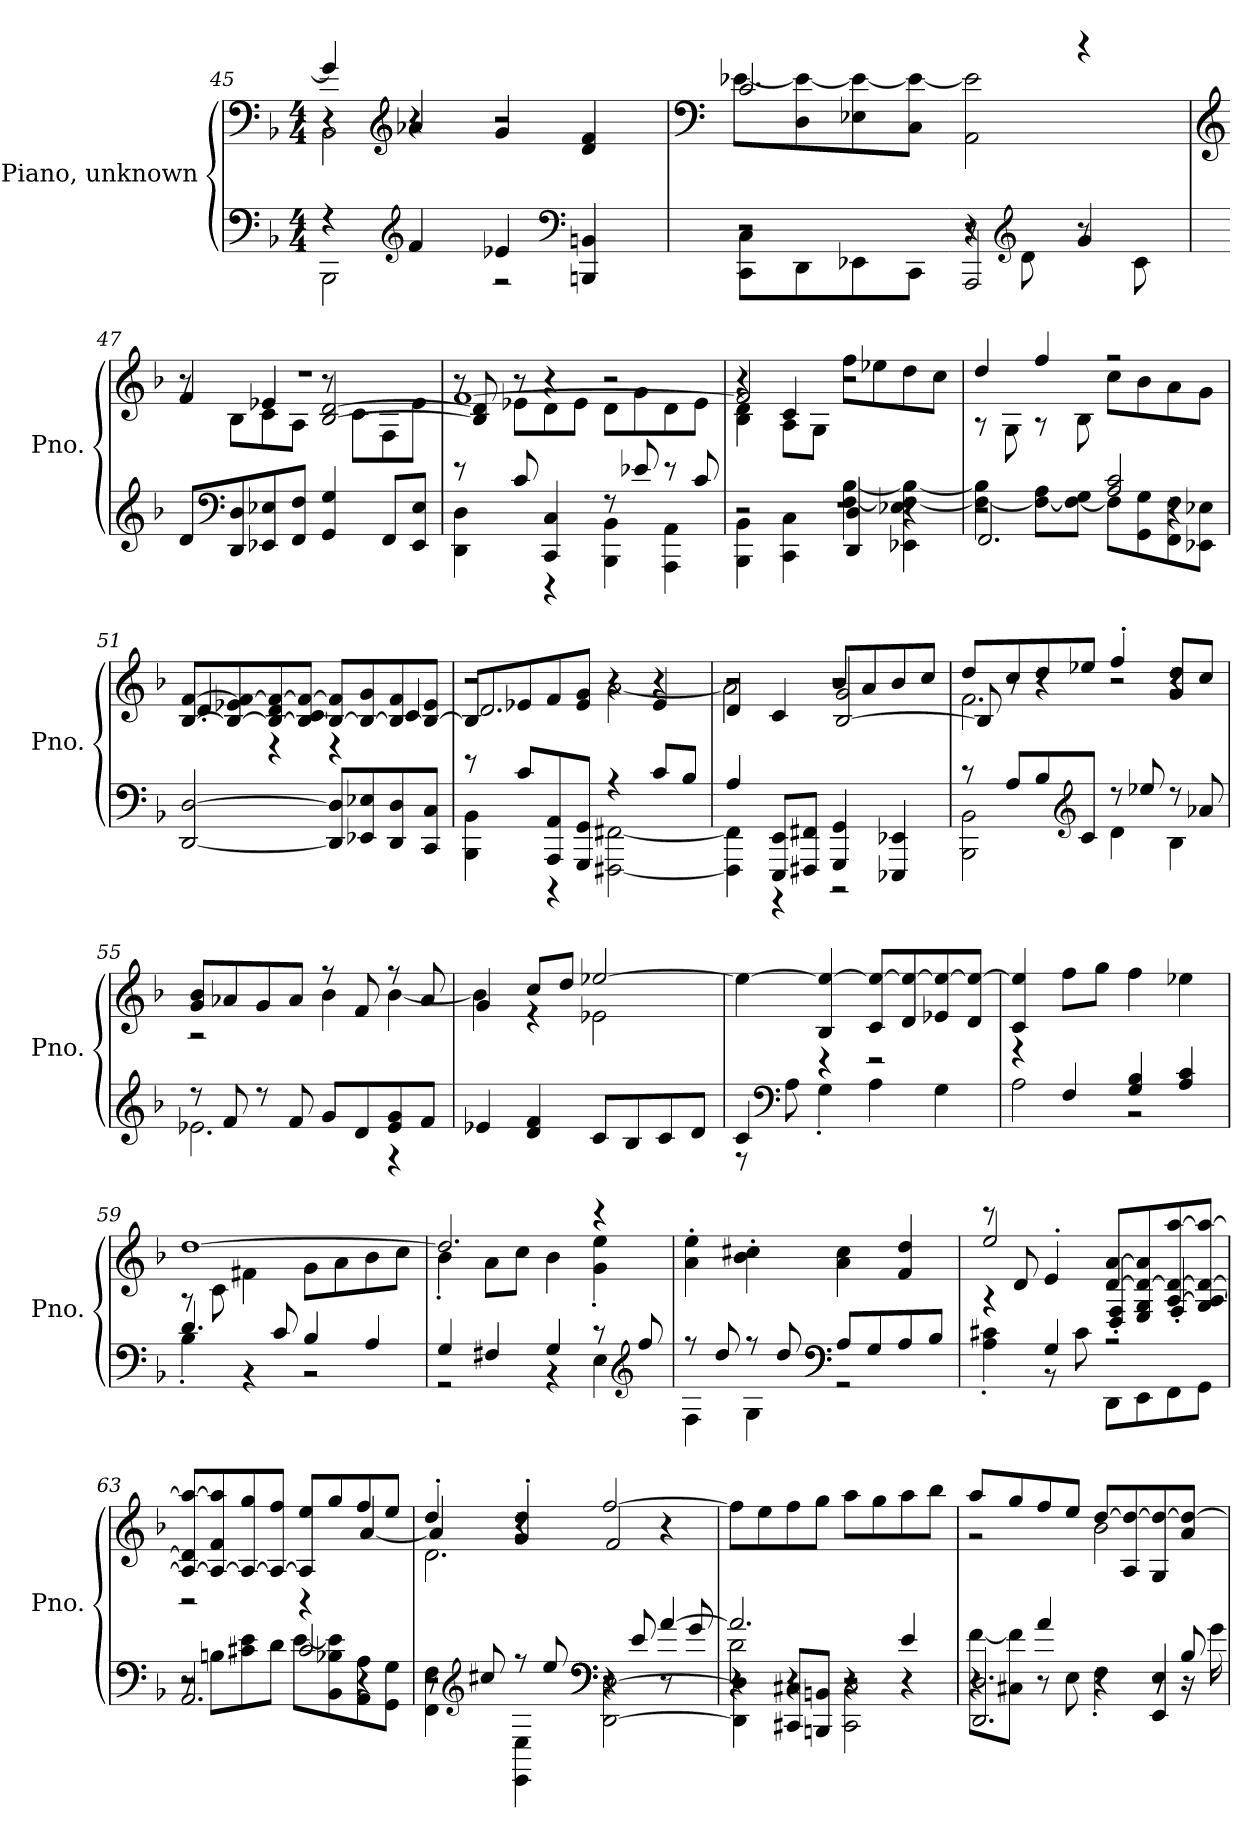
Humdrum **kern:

**kern	**kern
*part1	*part1
*staff2	*staff1
*I"Piano, unknown	*
*I'Pno.	*
*clefF4	*clefF4
*k[b-]	*k[b-]
*M4/4	*M4/4
=45	=45
*^	*^
*	*	*	*^
4r	2BBB-\	4g/]	2BB-\	4r
*clefG2	*	*clefG2	*	*
4f/	.	4r	.	4a-X/
4e-X/	2r	2r	2r	4g/
*clefF4	*	*	*	*
4BBBn/ 4BBn/	.	.	.	4d/ 4f/
*v	*v	*	*	*
*	*v	*v	*v
=46	=46
*	*clefF4
*^	*^
*	*^	*	*
2r	8CC\ 8C\L	2r	2.c/	[8e-X\L
.	8DD\	.	.	8D\ 8e-\_
.	8EE-X\	.	.	8E-X\ 8e-\_
.	8CC\J	.	.	8C\ 8e-\_J
4r	8r	2AAA/	.	2AA\ 2e-\]
*clefG2	*	*	*	*
.	8d\	.	.	.
4g/	8r	.	4r	.
.	8c\	.	.	.
*v	*v	*v	*	*
*	*v	*v
!!LO:LB:g=z
=47	=47
*	*clefG2
*	*^
*	*	*^
8d/L	1r	8r	4f/
*clefF4	*	*	*
8DD/ 8D/	.	8B-\L	.
8EE-X/ 8E-X/	.	8c\	4e-X/
8FF/ 8F/J	.	8A\J	.
4GG/ 4G/	.	8r	[2B-/ [2d/
.	.	8c\L	.
8FF/L	.	8F\	.
8EE-/ 8E-/J	.	8e-\J	.
=48	=48	=48	=48
*^	*	*	*
8r	4DD\ 4D\	[1f	8r	8B-/] 8d/]
8c/	.	.	8e-X\L	8r
4CC/ 4C/	4r	.	8d\	4r
.	.	.	8e-\J	.
8r	4BBB-\ 4BB-\	.	8d\L	2r
8e-X/	.	.	8g\	.
8r	4AAA\ 4AA\	.	8d\	.
8c/	.	.	8e-\J	.
=49	=49	=49	=49	=49
*	*^	*	*	*
1r	4BBB-\ 4BB-\	2r	2f/]	4B-\ 4d\	4r
.	4CC\ 4C\	.	.	8A\L	4c/
.	.	.	.	8G\J	.
.	[4F\ [4B-\	4DD/ 4D/	2r	8ff\L	2r
.	.	.	.	8ee-X\	.
.	4EE-X\ 4E-X\ 4F\_ 4B-\_	4r	.	8dd\	.
.	.	.	.	8cc\J	.
*	*	*	*	*v	*v
!!LO:PB:g=z
=50	=50	=50	=50	=50
2r	4F\_ 4B-\]	2.FF/	4dd/	8r
.	.	.	.	8G\
.	8F\_ 8A\L	.	4ff/	8r
.	8F\_ 8G\J	.	.	8B-\
2A/ 2c/	8F\L]	.	2r	8cc\L
.	8GG\ 8G\	.	.	8b-\
.	8FF\ 8F\	4r	.	8a\
.	8EE-X\ 8E-X\J	.	.	8g\J
*v	*v	*v	*	*
=51	=51	=51
[2DD/ [2D/	[8B-/ [8f/L	4d'/
.	8B-/_ 8e-X/ 8f/_	.
.	8B-/_ 8d/ 8f/_	4r
.	8B-/_ 8c/ 8f/_J	.
8DD/] 8D/]L	8B-/_ 8f/]L	4r
8EE-X/ 8E-X/	8B-/_ 8g/	.
8DD/ 8D/	8B-/_ 8f/	4c/
8CC/ 8C/J	8B-/_ 8e-/J	.
=52	=52	=52
*^	*	*^
8r	4BBB-\ 4BB-\	8B-/L]	2r	2.d/
8c/L	.	8e-X/	.	.
8AAA/ 8AA/	4r	8f/	.	.
8GGG/ 8GG/J	.	8e-/ 8g/J	.	.
4r	[2FFF#X\ [2FF#X\	4r	[2a\	.
8c/L	.	4e-/	.	4r
8B-/J	.	.	.	.
=53	=53	=53	=53	=53
4A/	4FFF#\] 4FF#\]	4d/	2a\]	2r
8EEE/ 8EE/L	4r	4c/	.	.
8FFF#X/ 8FF#X/J	.	.	.	.
4GGG/ 4GG/	2r	8b-/L	2r	[2B-/ 2g/
.	.	8a/	.	.
4EEE-X/ 4EE-X/	.	8b-/	.	.
.	.	8cc/J	.	.
!!LO:LB:g=z	!!	!!
=54	=54	=54	=54	=54
8r	2BBB-\ 2BB-\	8dd/L	2.f\	8B-/]
8A/L	.	8cc/	.	8r
8B-/	.	8dd/	.	4r
*clefG2	*	*	*	*
8c/J	.	8ee-X/J	.	.
8r	4d\	4ff'/	.	2r
8ee-X/	.	.	.	.
8r	4B-\	8g/ 8dd/L	4r	.
8a-X/	.	8cc/J	.	.
*	*	*	*v	*v
=55	=55	=55	=55
8r	2.e-X\	8g/ 8b-/L	2r
8f/	.	8a-X/	.
8r	.	8g/	.
8f/	.	8a-/J	.
8g/L	.	8r	4b-\
8d/	.	8f/	.
8e-/ 8g/	4r	8r	[4b-\
8f/J	.	8a-/	.
*v	*v	*	*
=56	=56	=56
4e-X/	4g/	4b-\]
4d/ 4f/	8cc/L	4r
.	8dd/J	.
8c/L	[2ee-X/	2e-X\
8B-/	.	.
8c/	.	.
8d/J	.	.
*	*v	*v
!!LO:LB:g=z
=57	=57
*^	*
4c/	8r	4ee-\_
*clefF4	*	*
.	8A\	.
4r	4G'\	4B-/ 4ee-/_
2r	4A\	8c/ 8ee-/_L
.	.	8d/ 8ee-/_
.	4G\	8e-X/ 8ee-/_
.	.	8d/ 8ee-/_J
=58	=58	=58
4r	2A\	4c/ 4ee-/]
4F/	.	8ff\L
.	.	8gg\J
4G/ 4B-/	2r	4ff\
4A/ 4c/	.	4ee-X\
=59	=59	=59
*	*	*^
4.d/	4B-'\	[1dd	8r
.	.	.	8c\
.	4r	.	4f#X\
8c/	.	.	.
4B-/	2r	.	8g\L
.	.	.	8a\
4A/	.	.	8b-\
.	.	.	8cc\J
=60	=60	=60	=60
4G/	2r	2.dd/]	4b-'\
4F#X/	.	.	8a\L
.	.	.	8cc\J
4G/	4r	.	4b-\
8r	4E\	4r	4g\' 4ee\'
*clefG2	*	*	*
8ff/	.	.	.
*	*	*v	*v
!!LO:LB:g=z
=61	=61	=61
8r	4F\	4a\' 4ee\'
8dd/	.	.
8r	4G\	4b-\' 4cc#X\'
8dd/	.	.
*clefF4	*	*
8A/L	2r	4a\ 4cc#\
8G/	.	.
8A/	.	4f/ 4dd/
8B-/J	.	.
=62	=62	=62
*	*	*^
4r	4A\' 4c#X\'	8r	2ee/
.	.	8d/	.
4G/	8r	4e'/	.
.	8c#\	.	.
2r	8DD\L	[8d/ [8a/L	4D/' 4F/'
.	8EE\	8E/ 8G/ 8d/_ 8a/]	.
.	8FF\	[8A/ 8d/_ [8aa/	4F'/
.	8GG\J	8G/ 8A/_ 8d/_ 8aa/_J	.
=63	=63	=63	=63
*	*^	*	*
2r	8r	2.AA/	8A/_ 8d/] 8aa/_L	2r
.	8Bn\L	.	8A/_ 8f/ 8aa/]	.
.	8c#X\ 8e\	.	8A/_ 8gg/	.
.	8d\J	.	8A/_ 8ff/J	.
2c#/	[8e\L	.	8A/] 8ee/L	4r
.	8BB-\ 8B-X\ 8e\]	.	8gg/	.
.	8AA\ 8A\	4r	8ff/	[4a/
.	8GG\ 8G\J	.	8ee/J	.
!!LO:LB:g=z
=64	=64	=64	=64	=64
*	*	*	*	*^
2r	8r	4FF\ 4F\	4dd'/	2.d\	4a/]
*clefG2	*	*	*	*	*
.	8cc#X/	.	.	.	.
.	8r	4EE\ 4E\	4g/' 4dd/'	.	4r
.	8ee/	.	.	.	.
*clefF4	*	*	*	*	*
4r	8r	[2DD\ [2D\	[2ff/	.	2f/
.	8e/	.	.	.	.
[4a/	8r	.	.	4r	.
.	8g/	.	.	.	.
*	*	*	*v	*v	*v
=65	=65	=65	=65
*	*	*^	*
2.a/]	2d\	4r	4DD\] 4D\]	8ff\L]
.	.	.	.	8ee\
.	.	8CC#X/ 8C#X/L	4r	8ff\
.	.	8BBBn/ 8BBn/J	.	8gg\J
.	2r	4r	2CC#\ 2C#\	8aa\L
.	.	.	.	8gg\
4r	.	4e/	.	8aa\
.	.	.	.	8bb-\J
*	*	*v	*v	*
=66	=66	=66	=66
*	*	*	*^
4r	[8f\L	2.DD/ 2.D/	8aa/L	2r
.	8C#X\ 8f\]J	.	8gg/	.
4a/	8r	.	8ff/	.
.	8E\	.	8ee/J	.
4r	4F'\	.	[8dd/L	2b-\
.	.	.	8A/ 8dd/_	.
8r	8r	4EE/ 4E/	8G/ 8dd/_	.
8B-/	16r	.	8a/ 8dd/_J	.
.	16g\	.	.	.
*v	*v	*v	*	*
*	*v	*v
=	=
*-	*-
